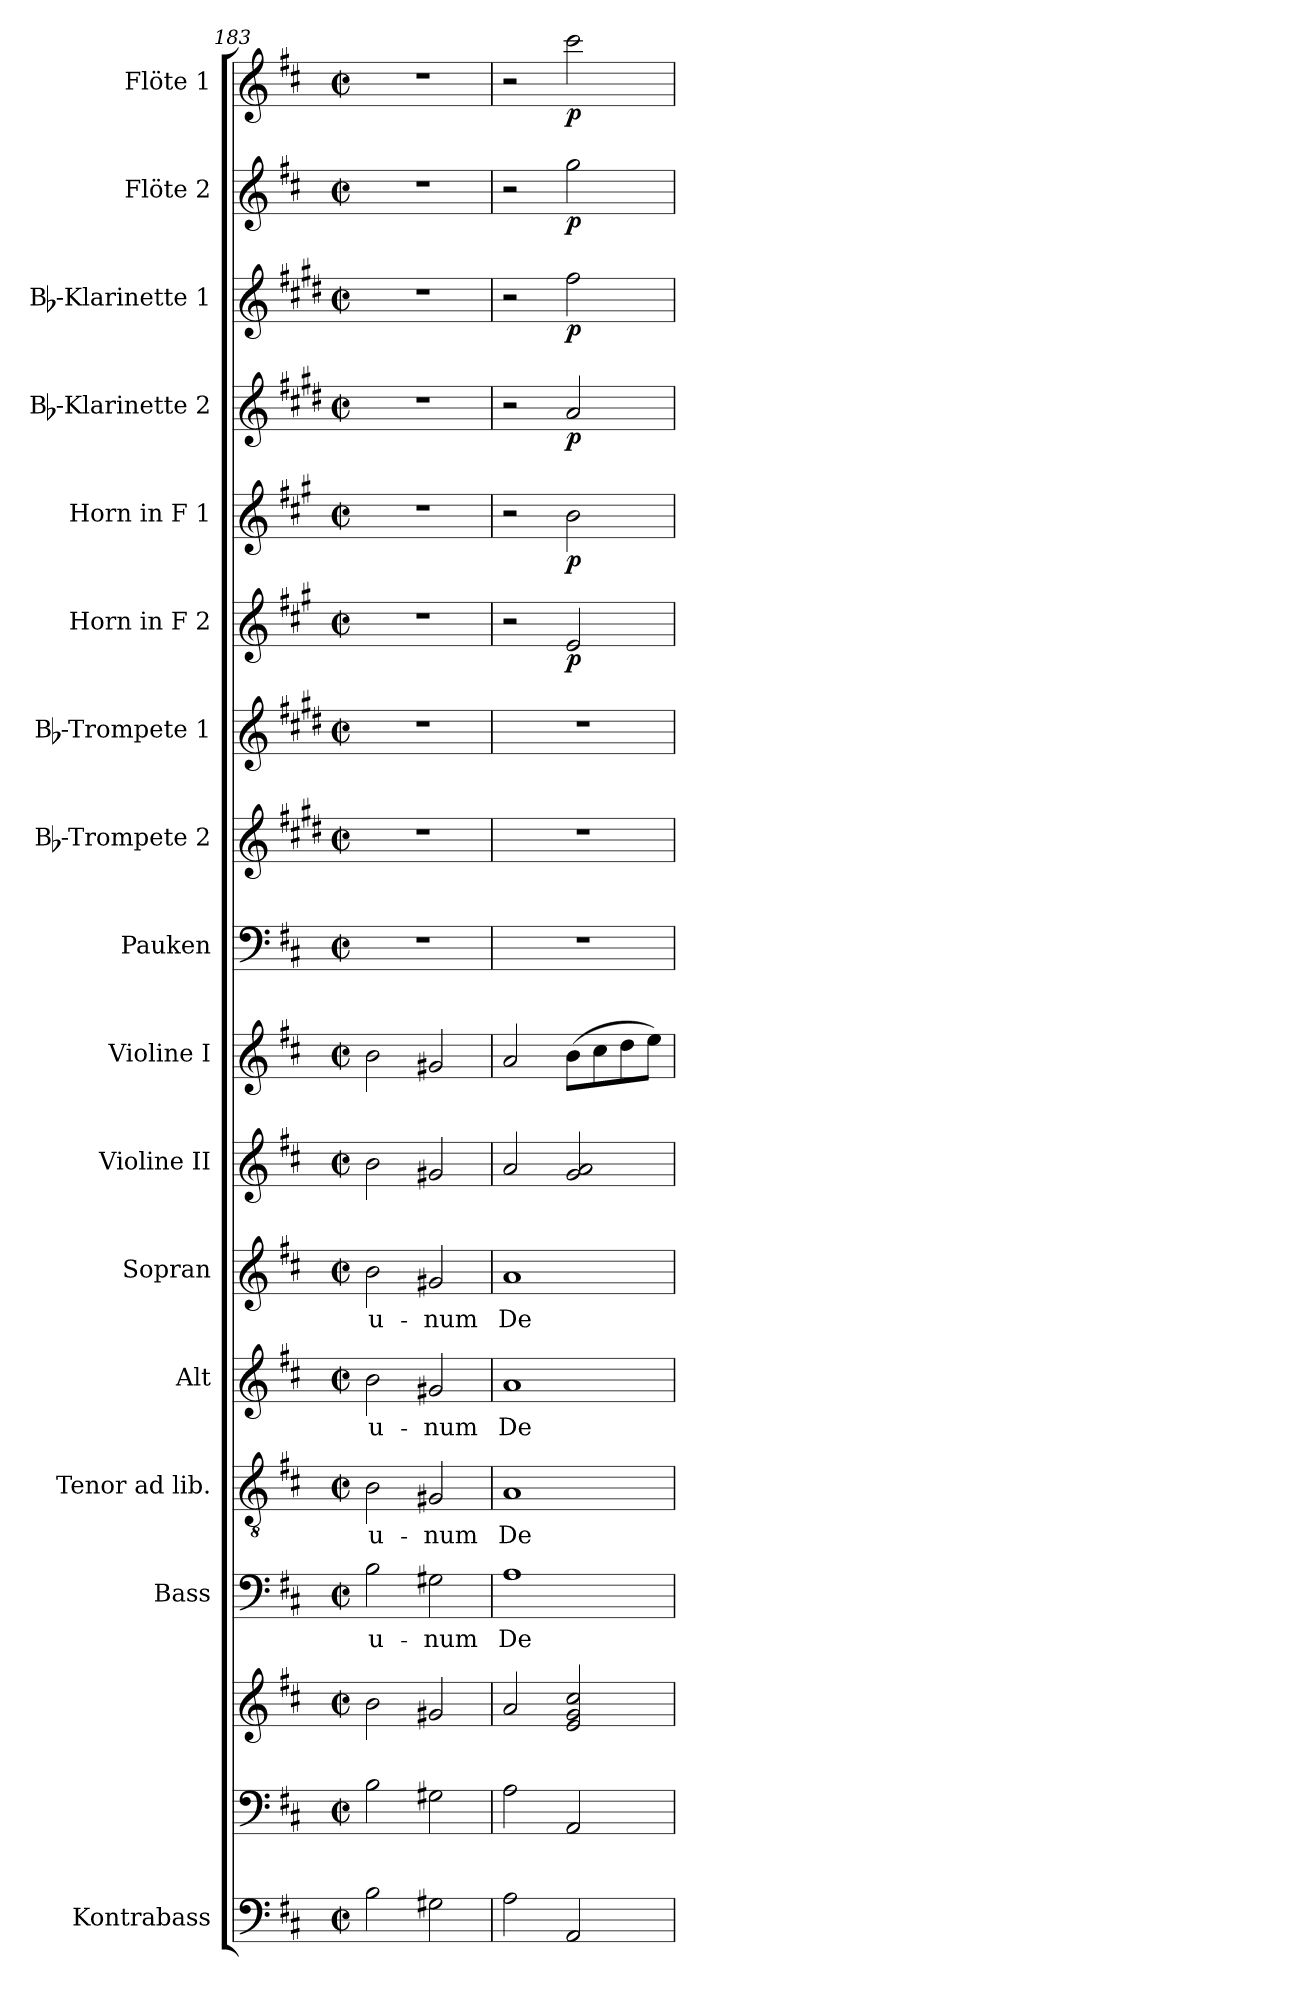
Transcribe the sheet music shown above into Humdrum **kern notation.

**kern	**kern	**kern	**kern	**text	**kern	**text	**kern	**text	**kern	**text	**kern	**kern	**kern	**kern	**kern	**kern	**dynam	**kern	**dynam	**kern	**dynam	**kern	**dynam	**kern	**dynam	**kern	**dynam
*part17	*part16	*part16	*part15	*part15	*part14	*part14	*part13	*part13	*part12	*part12	*part11	*part10	*part9	*part8	*part7	*part6	*part6	*part5	*part5	*part4	*part4	*part3	*part3	*part2	*part2	*part1	*part1
*staff18	*staff17	*staff16	*staff15	*staff15	*staff14	*staff14	*staff13	*staff13	*staff12	*staff12	*staff11	*staff10	*staff9	*staff8	*staff7	*staff6	*staff6	*staff5	*staff5	*staff4	*staff4	*staff3	*staff3	*staff2	*staff2	*staff1	*staff1
*I"Kontrabass	*	*	*I"Bass	*	*I"Tenor ad lib.	*	*I"Alt	*	*I"Sopran	*	*I"Violine II	*I"Violine I	*I"Pauken	*I"Bb-Trompete 2	*I"Bb-Trompete 1	*I"Horn in F 2	*	*I"Horn in F 1	*	*I"Bb-Klarinette 2	*	*I"Bb-Klarinette 1	*	*I"Flöte 2	*	*I"Flöte 1	*
*I'Kb.	*	*	*I'B.	*	*I'T.	*	*I'A.	*	*I'S.	*	*I'Vl. II	*I'Vl. I	*I'Pk.	*I'Bb Trp. 2	*I'Bb Trp. 1	*	*	*	*	*I'Bb Kl. 2	*	*I'Bb Kl. 1	*	*I'Fl. 2	*	*I'Fl. 1	*
*clefF4	*clefF4	*clefG2	*clefF4	*	*clefGv2	*	*clefG2	*	*clefG2	*	*clefG2	*clefG2	*clefF4	*clefG2	*clefG2	*clefG2	*	*clefG2	*	*clefG2	*	*clefG2	*	*clefG2	*	*clefG2	*
*ITrd7c12	*	*	*	*	*	*	*	*	*	*	*	*	*	*ITrd1c2	*ITrd1c2	*ITrd4c7	*	*ITrd4c7	*	*ITrd1c2	*	*ITrd1c2	*	*	*	*	*
*k[f#c#]	*k[f#c#]	*k[f#c#]	*k[f#c#]	*	*k[f#c#]	*	*k[f#c#]	*	*k[f#c#]	*	*k[f#c#]	*k[f#c#]	*k[f#c#]	*k[f#c#]	*k[f#c#]	*k[f#c#]	*	*k[f#c#]	*	*k[f#c#]	*	*k[f#c#]	*	*k[f#c#]	*	*k[f#c#]	*
*D:	*D:	*D:	*D:	*	*D:	*	*D:	*	*D:	*	*D:	*D:	*D:	*D:	*D:	*D:	*	*D:	*	*D:	*	*D:	*	*D:	*	*D:	*
*M2/2	*M2/2	*M2/2	*M2/2	*	*M2/2	*	*M2/2	*	*M2/2	*	*M2/2	*M2/2	*M2/2	*M2/2	*M2/2	*M2/2	*	*M2/2	*	*M2/2	*	*M2/2	*	*M2/2	*	*M2/2	*
*met(c|)	*met(c|)	*met(c|)	*met(c|)	*	*met(c|)	*	*met(c|)	*	*met(c|)	*	*met(c|)	*met(c|)	*met(c|)	*met(c|)	*met(c|)	*met(c|)	*	*met(c|)	*	*met(c|)	*	*met(c|)	*	*met(c|)	*	*met(c|)	*
=183	=183	=183	=183	=183	=183	=183	=183	=183	=183	=183	=183	=183	=183	=183	=183	=183	=183	=183	=183	=183	=183	=183	=183	=183	=183	=183	=183
!	!	!	!	!LO:LY:b	!	!LO:LY:b	!	!LO:LY:b	!	!LO:LY:b	!	!	!	!	!	!	!	!	!	!	!	!	!	!	!	!	!
2BB\	2B\	2b\	2B\	u-	2B\	u-	2b\	u-	2b\	u-	2b\	2b\	1r	1r	1r	1r	.	1r	.	1r	.	1r	.	1r	.	1r	.
!	!	!	!	!LO:LY:b	!	!LO:LY:b	!	!LO:LY:b	!	!LO:LY:b	!	!	!	!	!	!	!	!	!	!	!	!	!	!	!	!	!
2GG#X\	2G#X\	2g#X/	2G#X\	-num	2G#X/	-num	2g#X/	-num	2g#X/	-num	2g#X/	2g#X/	.	.	.	.	.	.	.	.	.	.	.	.	.	.	.
=184	=184	=184	=184	=184	=184	=184	=184	=184	=184	=184	=184	=184	=184	=184	=184	=184	=184	=184	=184	=184	=184	=184	=184	=184	=184	=184	=184
!	!	!	!	!LO:LY:b	!	!LO:LY:b	!	!LO:LY:b	!	!LO:LY:b	!	!	!	!	!	!	!	!	!	!	!	!	!	!	!	!	!
2AA\	2A\	2a/	1A	De-	1A	De-	1a	De-	1a	De-	2a/	2a/	1r	1r	1r	2r	.	2r	.	2r	.	2r	.	2r	.	2r	.
!	!	!	!	!	!	!	!	!	!	!	!	!	!	!	!	!	!LO:DY:b	!	!LO:DY:b	!	!LO:DY:b	!	!LO:DY:b	!	!LO:DY:b	!	!LO:DY:b
2AAA/	2AA/	2e/ 2g/ 2cc#/	.	.	.	.	.	.	.	.	2g/ 2a/	(>8b\L	.	.	.	2A/	p	2e\	p	2g/	p	2ee\	p	2gg\	p	2ccc#\	p
.	.	.	.	.	.	.	.	.	.	.	.	8cc#\	.	.	.	.	.	.	.	.	.	.	.	.	.	.	.
.	.	.	.	.	.	.	.	.	.	.	.	8dd\	.	.	.	.	.	.	.	.	.	.	.	.	.	.	.
.	.	.	.	.	.	.	.	.	.	.	.	8ee\J)	.	.	.	.	.	.	.	.	.	.	.	.	.	.	.
=	=	=	=	=	=	=	=	=	=	=	=	=	=	=	=	=	=	=	=	=	=	=	=	=	=	=	=
*-	*-	*-	*-	*-	*-	*-	*-	*-	*-	*-	*-	*-	*-	*-	*-	*-	*-	*-	*-	*-	*-	*-	*-	*-	*-	*-	*-
